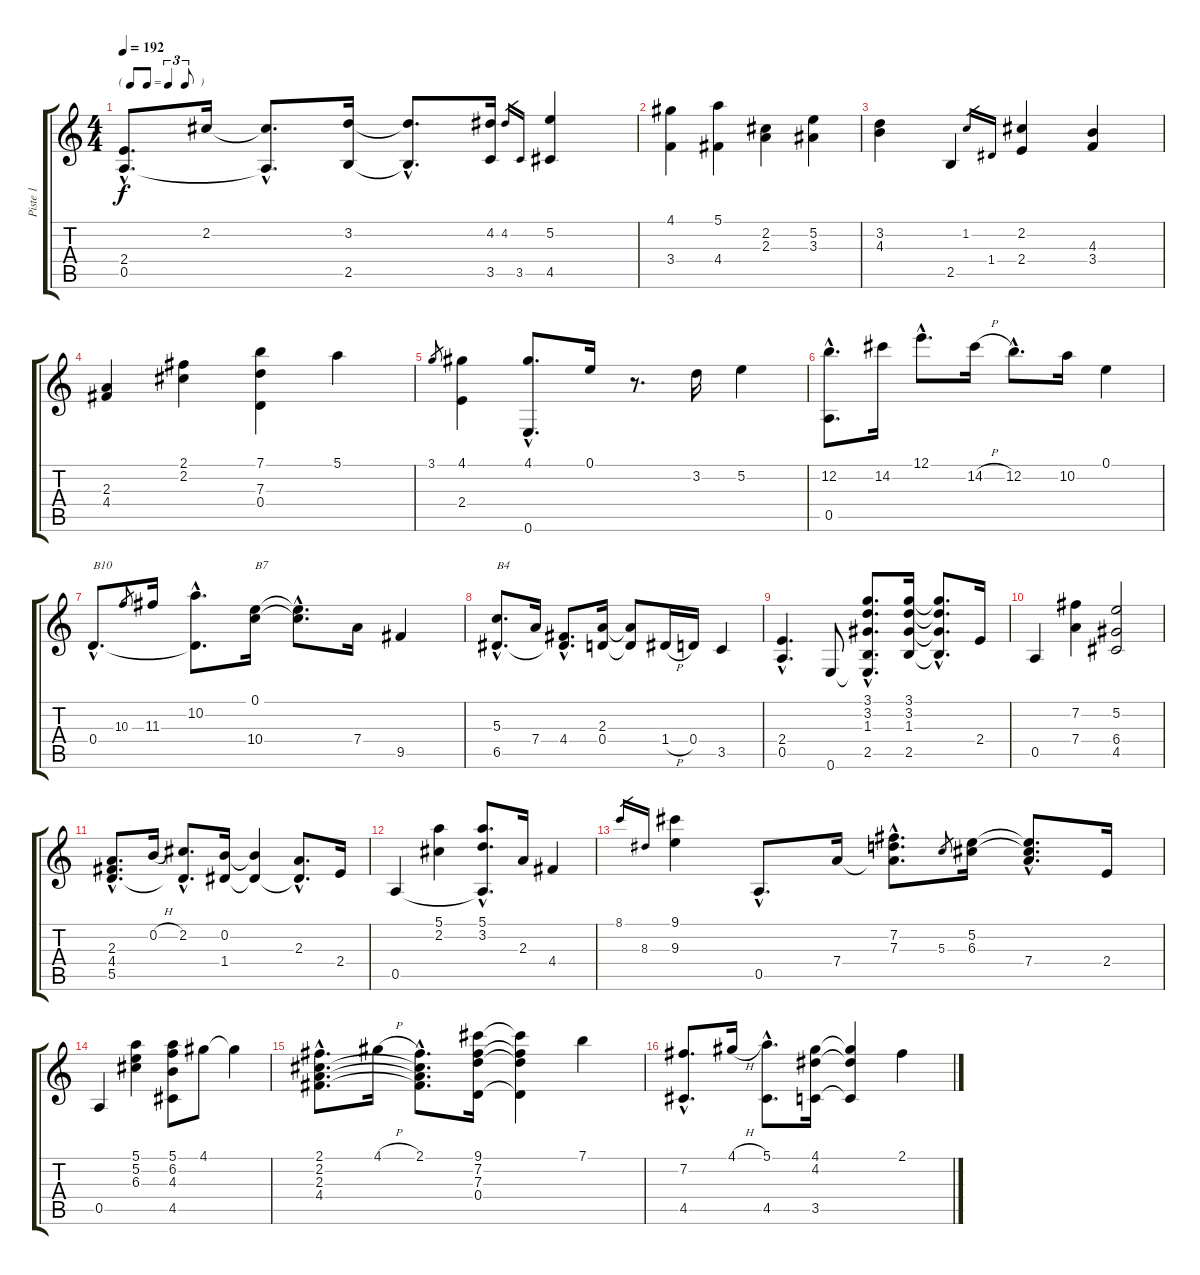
\track ("Piste 1" "Piste 1") {instrument acousticguitarsteel}
\staff {score tabs}
\tuning (E4 B3 G3 D3 A2 E2) {hide}
\ts (4 4)
\tf triplet8th
\tempo 192
\clef g2
\ks c
(2.4{hac} 0.5{hac}).8{d dy f} 2.2.16 (2.2{hac t} 0.5{hac t}).8{d} (3.2 2.5).16 (3.2{hac t} 2.5{hac t}).8{d} (4.2 3.5).16 4.2.16{gr} 3.5.16{gr} (5.2 4.5).4 |
(4.1 3.4).4 (5.1 4.4).4 (2.2 2.3).4 (5.2 3.3).4 |
(3.2 4.3).4 2.5.4 1.2.16{gr} 1.4.16{gr} (2.2 2.4).4 (4.3 3.4).4 |
(2.3 4.4).4 (2.1 2.2).4 (7.1 7.3 0.4).4 5.1.4 |
3.1.8{gr} (4.1 2.4).4 (4.1{hac} 0.6{hac}).8{d} 0.1.16 r.8{d} 3.2.16 5.2.4 |
(12.2{hac} 0.5{hac}).8{d} 14.2.16 12.1{hac}.8{d} 14.2{h}.16 12.2{hac}.8{d} 10.2.16 0.1.4 |
0.4{hac}.8{d txt "B10"} 10.3.8{gr} 11.3.16 (10.2{hac} 0.4{hac t}).8{d} (0.1 10.4).16{txt "B7"} (0.1{hac t} 10.4{hac t}).8{d} 7.4.16 9.5.4 |
(5.3{hac} 6.5{hac}).8{d txt "B4"} 7.4.16 (4.4{hac} 6.5{hac t}).8{d} (2.3 0.4).16 (2.3{t} 0.4{t}).8 1.4{h}.16 0.4.16 3.5.4 |
(2.4{hac} 0.5{hac}).4{d} 0.6.8 (3.1{hac} 3.2{hac} 1.3{hac} 2.5{hac} 0.6{hac t}).8{d} (3.1 3.2 1.3 2.5).16 (3.1{hac t} 3.2{hac t} 1.3{hac t} 2.5{hac t}).8{d} 2.4.16 |
0.5.4 (7.2 7.4).4 (5.2 6.4 4.5).2 |
(2.3{hac} 4.4{hac} 5.5{hac}).8{d} 0.2{h}.16 (2.2{hac} 5.5{hac t}).8{d} (0.2 1.4).16 (0.2{t} 1.4{t}).4 (2.3{hac} 1.4{hac t}).8{d} 2.4.16 |
0.5.4 (5.1 2.2).4 (5.1{hac} 3.2{hac} 0.5{hac t}).8{d} 2.3.16 4.4.4 |
8.1.16{gr} 8.3.16{gr} (9.1 9.3).4 0.5{hac}.8{d} 7.4.16 (7.2{hac} 7.3{hac} 7.4{hac t}).8{d} 5.3.8{gr} (5.2 6.3).16 (5.2{hac t} 6.3{hac t} 7.4{hac}).8{d} 2.4.16 |
0.5.4 (5.1 5.2 6.3).4 (5.1 6.2 4.3 4.5).8 4.1.8 4.1{t}.4 |
(2.1{hac} 2.2{hac} 2.3{hac} 4.4{hac}).8{d} 4.1{h}.16 (2.1{hac} 2.2{hac t} 2.3{hac t} 4.4{hac t}).8{d} (9.1 7.2 7.3 0.4).16 (9.1{t} 7.2{t} 7.3{t} 0.4{t}).4 7.1.4 |
(7.2{hac} 4.5{hac}).8{d} 4.1{h}.16 (5.1{hac} 4.5{hac}).8{d} (4.1 4.2 3.5).16 (4.1{t} 4.2{t} 3.5{t}).4 2.1.4
